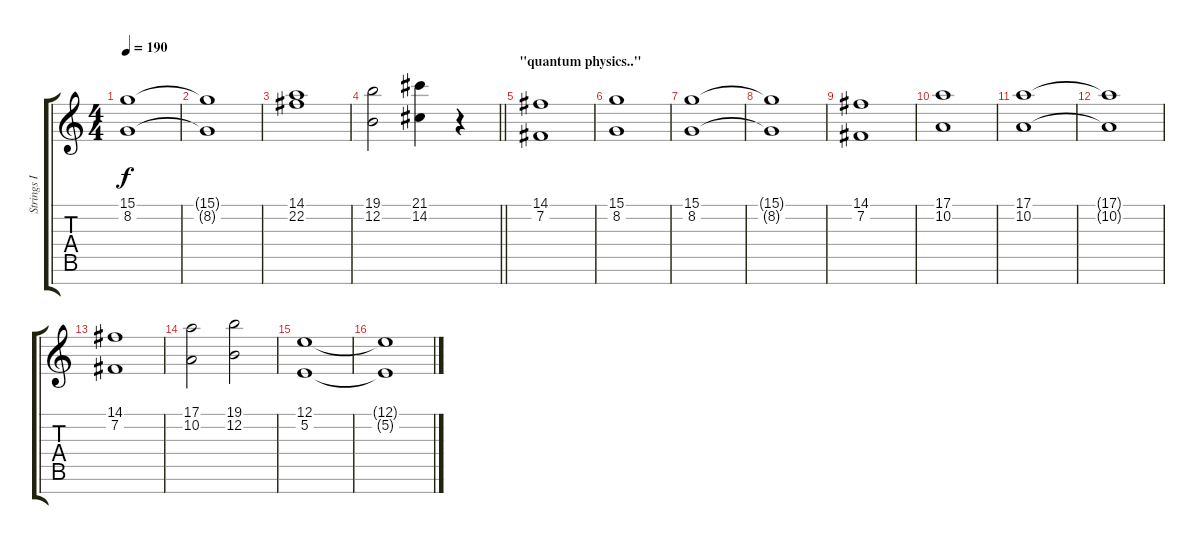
\track ("Strings I" "Strings I") {instrument stringensemble1}
\staff {score tabs}
\tuning (E4 B3 G3 D3 A2 E2 B1) {hide}
\ts (4 4)
\tempo 190
\clef g2
\ks c
(15.1 8.2).1{dy f} |
(15.1{t} 8.2{t}).1 |
(14.1 22.2).1 |
\barLineRight lightlight
(19.1 12.2).2 (21.1 14.2).4 r.4 |
\section ("" "\"quantum physics..\"")
(14.1 7.2).1 |
(15.1 8.2).1 |
(15.1 8.2).1 |
(15.1{t} 8.2{t}).1 |
(14.1 7.2).1 |
(17.1 10.2).1 |
(17.1 10.2).1 |
(17.1{t} 10.2{t}).1 |
(14.1 7.2).1 |
(17.1 10.2).2 (19.1 12.2).2 |
(12.1 5.2).1 |
(12.1{t} 5.2{t}).1
